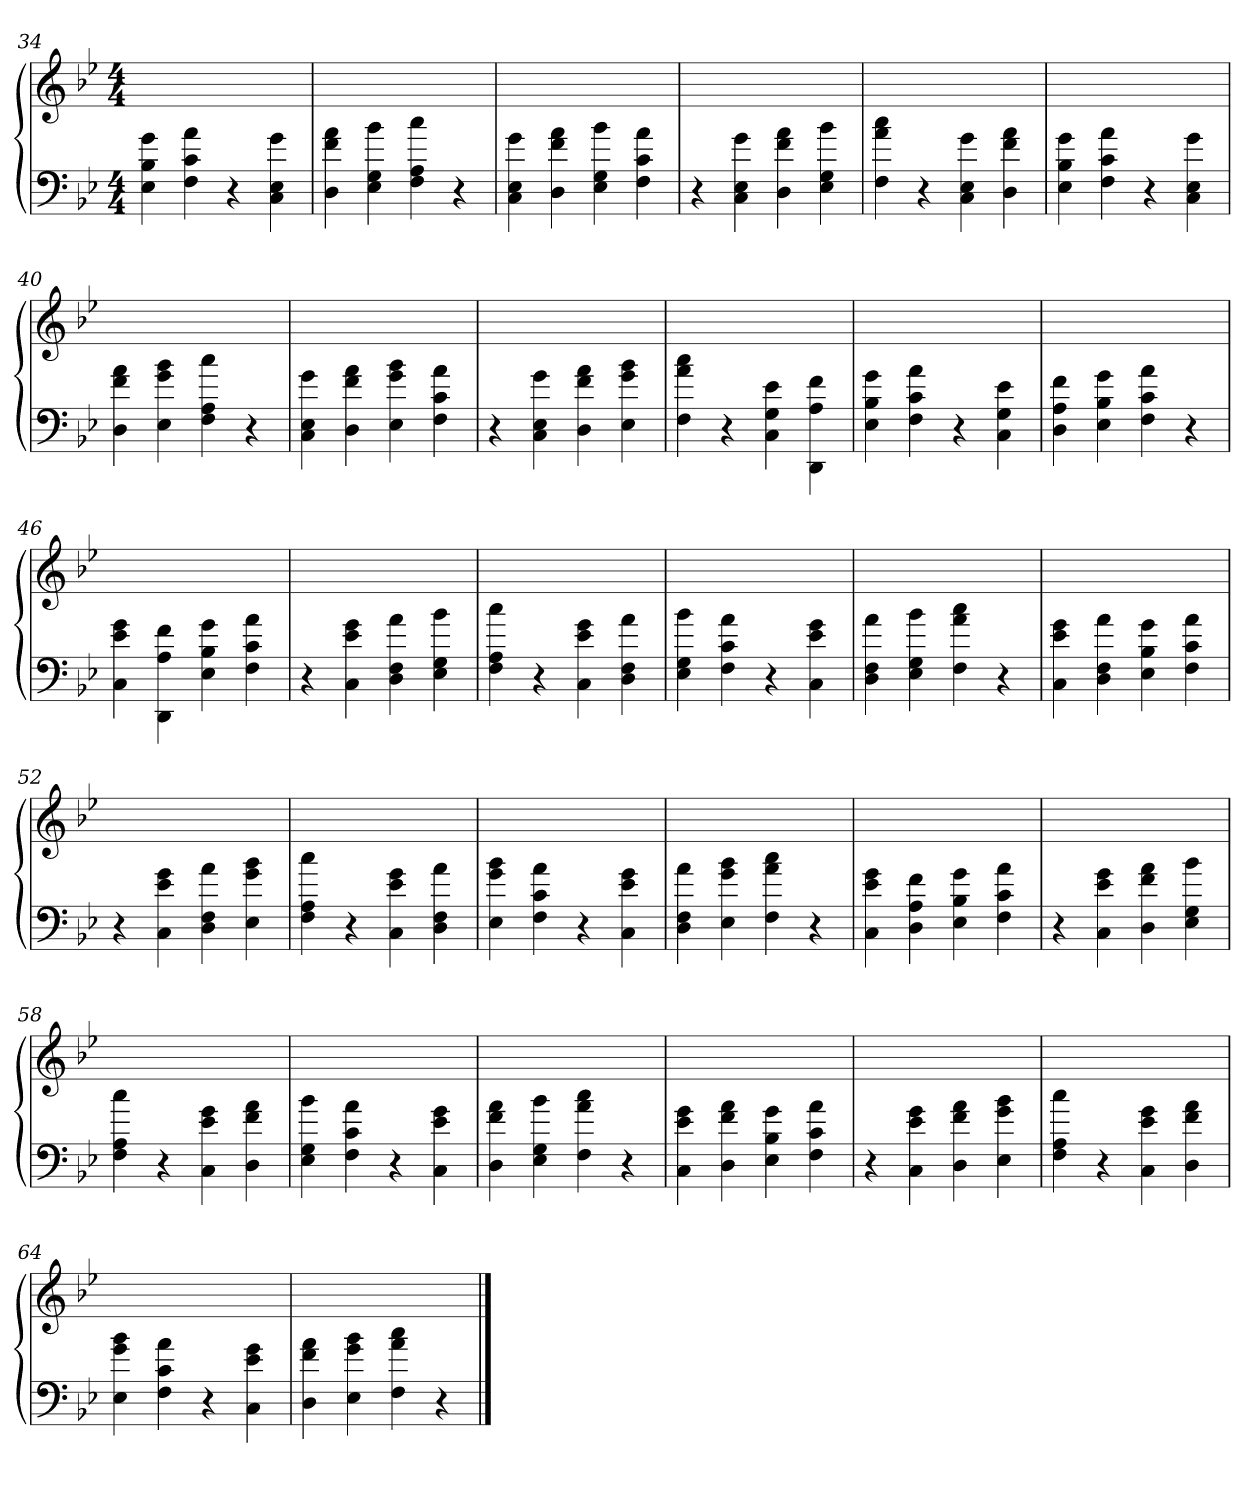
**kern	**kern
*part2	*part1
*staff2	*staff1
*clefF4	*clefG2
*k[b-e-]	*k[b-e-]
*B-:	*B-:
*M4/4	*M4/4
=34	=34
4E- 4B- 4g	1ryy
4F 4c 4a	.
4r	.
4C 4E- 4g	.
=35	=35
4D 4f 4a	1ryy
4E- 4G 4b-	.
4F 4A 4cc	.
4r	.
=36	=36
4C 4E- 4g	1ryy
4D 4f 4a	.
4E- 4G 4b-	.
4F 4c 4a	.
=37	=37
4r	1ryy
4C 4E- 4g	.
4D 4f 4a	.
4E- 4G 4b-	.
=38	=38
4F 4a 4cc	1ryy
4r	.
4C 4E- 4g	.
4D 4f 4a	.
=39	=39
4E- 4B- 4g	1ryy
4F 4c 4a	.
4r	.
4C 4E- 4g	.
=40	=40
4D 4f 4a	1ryy
4E- 4g 4b-	.
4F 4A 4cc	.
4r	.
=41	=41
4C 4E- 4g	1ryy
4D 4f 4a	.
4E- 4g 4b-	.
4F 4c 4a	.
=42	=42
4r	1ryy
4C 4E- 4g	.
4D 4f 4a	.
4E- 4g 4b-	.
=43	=43
4F 4a 4cc	1ryy
4r	.
4C 4G 4e-	.
4DD 4A 4f	.
=44	=44
4E- 4B- 4g	1ryy
4F 4c 4a	.
4r	.
4C 4G 4e-	.
=45	=45
4D 4A 4f	1ryy
4E- 4B- 4g	.
4F 4c 4a	.
4r	.
=46	=46
4C 4e- 4g	1ryy
4DD 4A 4f	.
4E- 4B- 4g	.
4F 4c 4a	.
=47	=47
4r	1ryy
4C 4e- 4g	.
4D 4F 4a	.
4E- 4G 4b-	.
=48	=48
4F 4A 4cc	1ryy
4r	.
4C 4e- 4g	.
4D 4F 4a	.
=49	=49
4E- 4G 4b-	1ryy
4F 4c 4a	.
4r	.
4C 4e- 4g	.
=50	=50
4D 4F 4a	1ryy
4E- 4G 4b-	.
4F 4a 4cc	.
4r	.
=51	=51
4C 4e- 4g	1ryy
4D 4F 4a	.
4E- 4B- 4g	.
4F 4c 4a	.
=52	=52
4r	1ryy
4C 4e- 4g	.
4D 4F 4a	.
4E- 4g 4b-	.
=53	=53
4F 4A 4cc	1ryy
4r	.
4C 4e- 4g	.
4D 4F 4a	.
=54	=54
4E- 4g 4b-	1ryy
4F 4c 4a	.
4r	.
4C 4e- 4g	.
=55	=55
4D 4F 4a	1ryy
4E- 4g 4b-	.
4F 4a 4cc	.
4r	.
=56	=56
4C 4e- 4g	1ryy
4D 4A 4f	.
4E- 4B- 4g	.
4F 4c 4a	.
=57	=57
4r	1ryy
4C 4e- 4g	.
4D 4f 4a	.
4E- 4G 4b-	.
=58	=58
4F 4A 4cc	1ryy
4r	.
4C 4e- 4g	.
4D 4f 4a	.
=59	=59
4E- 4G 4b-	1ryy
4F 4c 4a	.
4r	.
4C 4e- 4g	.
=60	=60
4D 4f 4a	1ryy
4E- 4G 4b-	.
4F 4a 4cc	.
4r	.
=61	=61
4C 4e- 4g	1ryy
4D 4f 4a	.
4E- 4B- 4g	.
4F 4c 4a	.
=62	=62
4r	1ryy
4C 4e- 4g	.
4D 4f 4a	.
4E- 4g 4b-	.
=63	=63
4F 4A 4cc	1ryy
4r	.
4C 4e- 4g	.
4D 4f 4a	.
=64	=64
4E- 4g 4b-	1ryy
4F 4c 4a	.
4r	.
4C 4e- 4g	.
=65	=65
4D 4f 4a	1ryy
4E- 4g 4b-	.
4F 4a 4cc	.
4r	.
==	==
*-	*-
